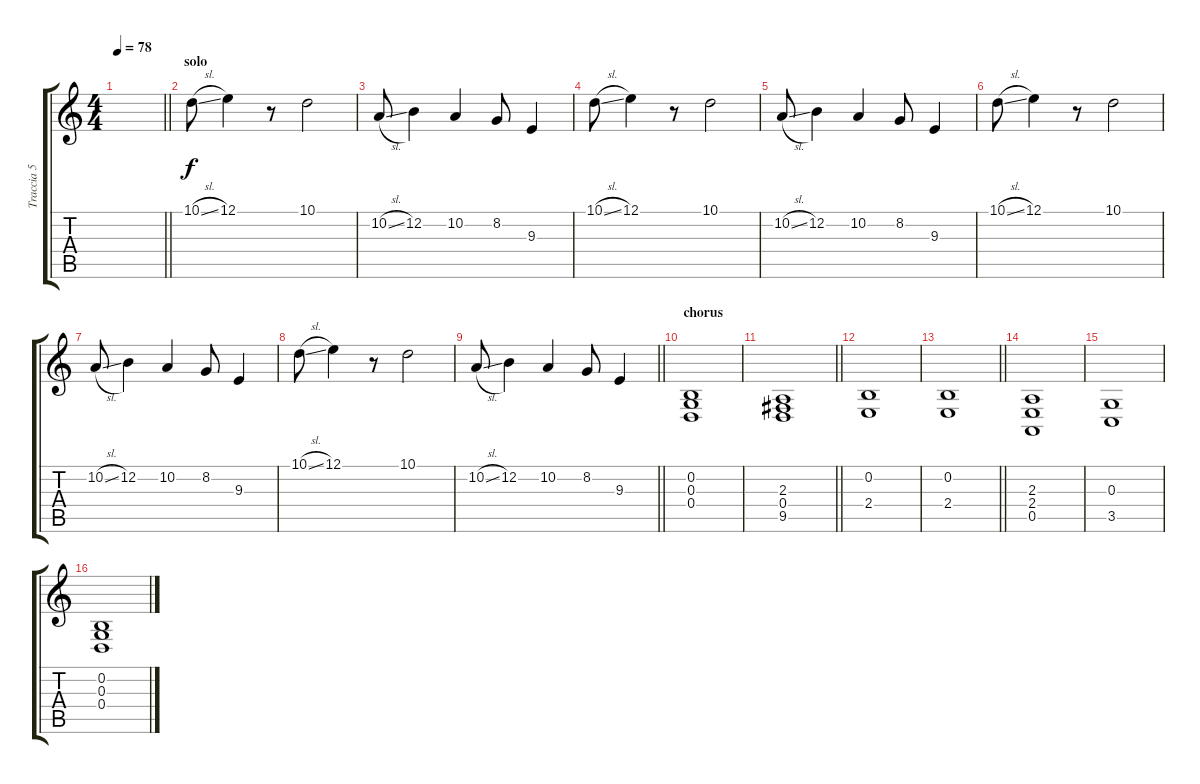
\track ("Traccia 5" "Traccia 5") {instrument stringensemble2}
\staff {score tabs}
\tuning (E4 B3 G3 D3 A2 E2) {hide}
\ts (4 4)
\tempo 78
\clef g2
\barLineRight lightlight
\ks c
|
\section ("" "solo")
10.1{sl}.8 12.1.4 r.8 10.1.2 |
10.2{sl}.8 12.2.4 10.2.4 8.2.8 9.3.4 |
10.1{sl}.8 12.1.4 r.8 10.1.2 |
10.2{sl}.8 12.2.4 10.2.4 8.2.8 9.3.4 |
10.1{sl}.8 12.1.4 r.8 10.1.2 |
10.2{sl}.8 12.2.4 10.2.4 8.2.8 9.3.4 |
10.1{sl}.8 12.1.4 r.8 10.1.2 |
\barLineRight lightlight
10.2{sl}.8 12.2.4 10.2.4 8.2.8 9.3.4 |
\section ("" "chorus")
(0.2 0.3 0.4).1 |
\barLineRight lightlight
(2.3 0.4 9.5).1 |
(0.2 2.4).1 |
\barLineRight lightlight
(0.2 2.4).1 |
(2.3 2.4 0.5).1 |
(0.3 3.5).1 |
(0.2 0.3 0.4).1
